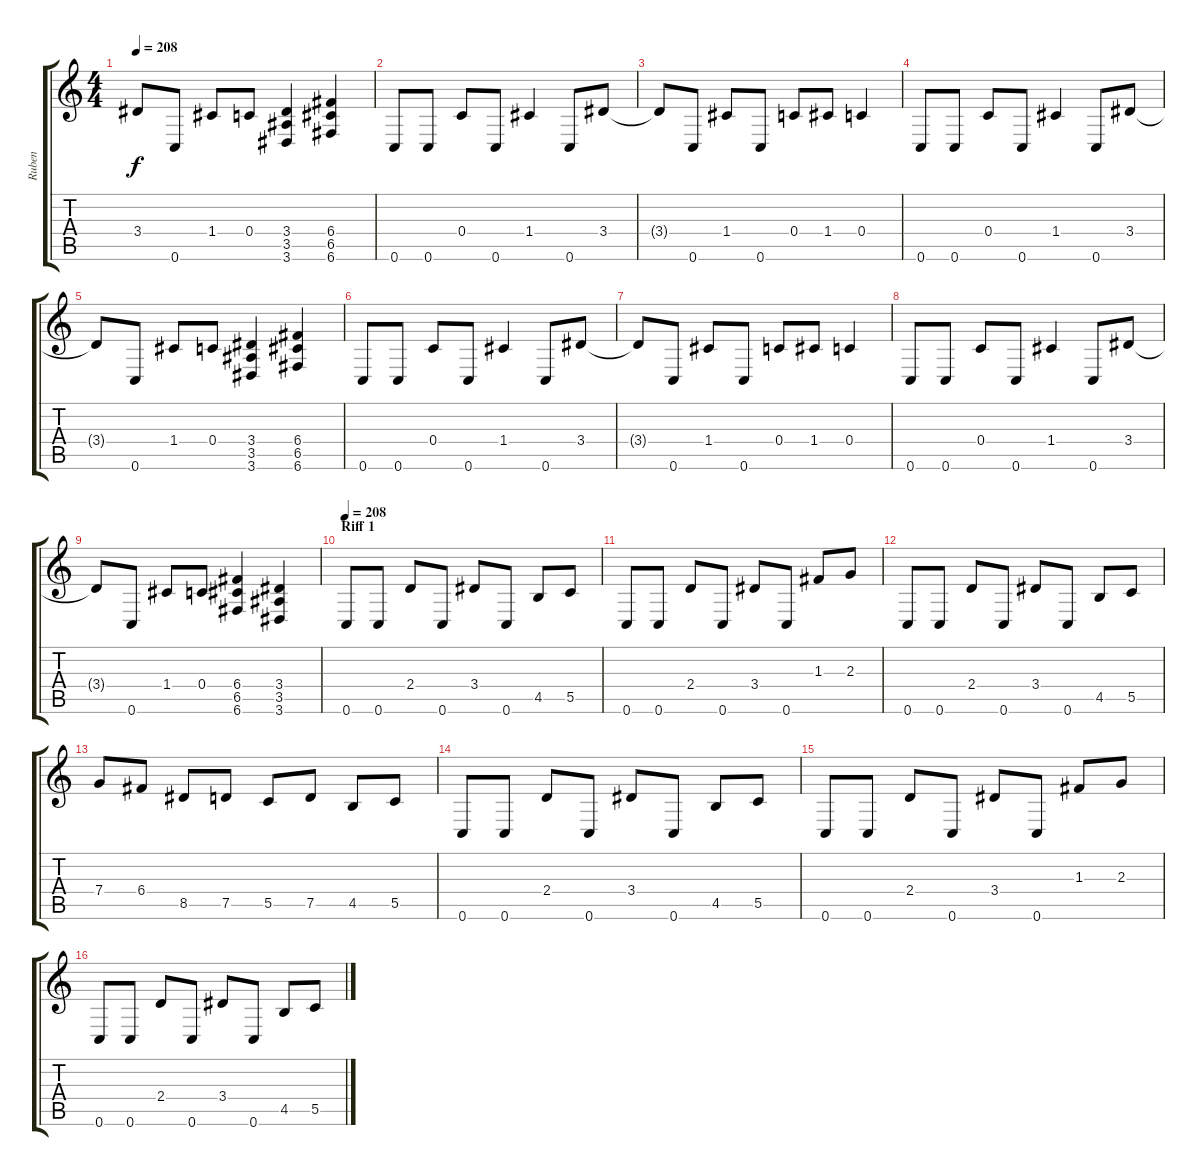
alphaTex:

\track ("Ruben" "Ruben") {instrument distortionguitar}
\staff {score tabs}
\tuning (D4 A3 F3 C3 G2 C2) {hide}
\ts (4 4)
\tempo 208
\clef g2
\ks c
3.4{t}.8{dy f} 0.6.8 1.4.8 0.4.8 (3.4 3.5 3.6).4 (6.4 6.5 6.6).4 |
0.6.8 0.6.8 0.4.8 0.6.8 1.4.4 0.6.8 3.4.8 |
3.4{t}.8 0.6.8 1.4.8 0.6.8 0.4.8 1.4.8 0.4.4 |
0.6.8 0.6.8 0.4.8 0.6.8 1.4.4 0.6.8 3.4.8 |
3.4{t}.8 0.6.8 1.4.8 0.4.8 (3.4 3.5 3.6).4 (6.4 6.5 6.6).4 |
0.6.8 0.6.8 0.4.8 0.6.8 1.4.4 0.6.8 3.4.8 |
3.4{t}.8 0.6.8 1.4.8 0.6.8 0.4.8 1.4.8 0.4.4 |
0.6.8 0.6.8 0.4.8 0.6.8 1.4.4 0.6.8 3.4.8 |
3.4{t}.8 0.6.8 1.4.8 0.4.8 (6.4 6.5 6.6).4 (3.4 3.5 3.6).4 |
\section ("" "Riff 1")
\tempo 208
0.6.8 0.6.8 2.4.8 0.6.8 3.4.8 0.6.8 4.5.8 5.5.8 |
0.6.8 0.6.8 2.4.8 0.6.8 3.4.8 0.6.8 1.3.8 2.3.8 |
0.6.8 0.6.8 2.4.8 0.6.8 3.4.8 0.6.8 4.5.8 5.5.8 |
7.4.8 6.4.8 8.5.8 7.5.8 5.5.8 7.5.8 4.5.8 5.5.8 |
0.6.8 0.6.8 2.4.8 0.6.8 3.4.8 0.6.8 4.5.8 5.5.8 |
0.6.8 0.6.8 2.4.8 0.6.8 3.4.8 0.6.8 1.3.8 2.3.8 |
0.6.8 0.6.8 2.4.8 0.6.8 3.4.8 0.6.8 4.5.8 5.5.8
